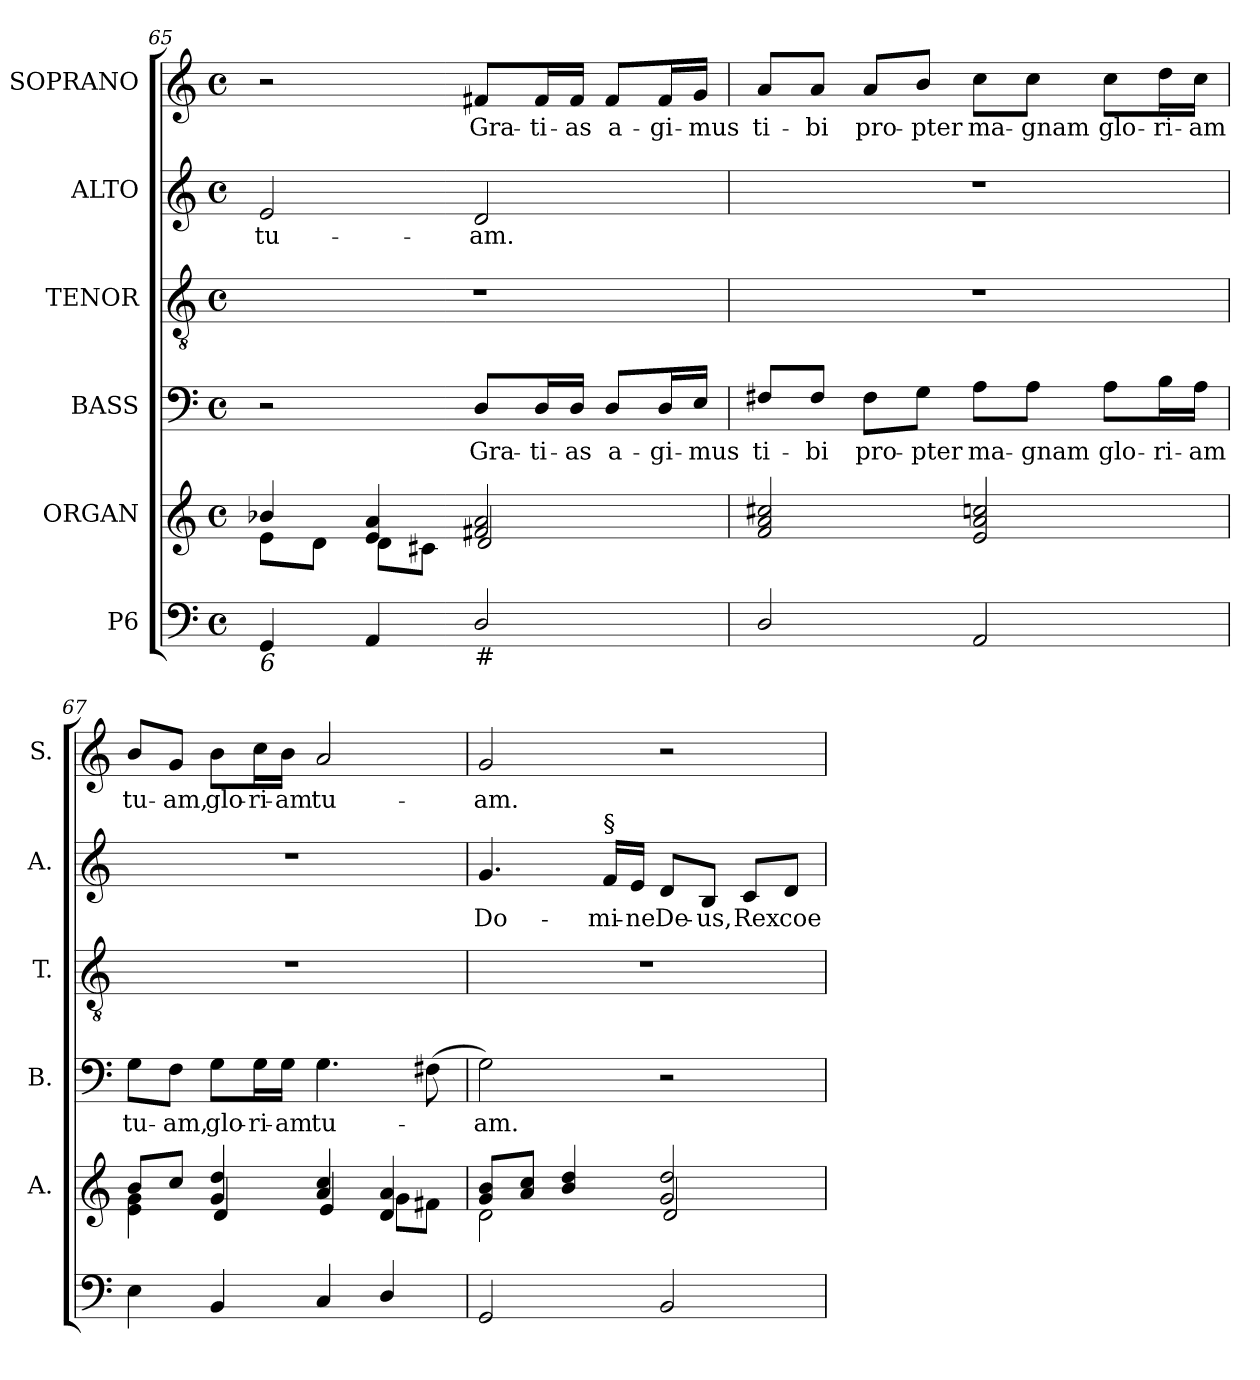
**kern	**kern	**kern	**text	**kern	**kern	**text	**kern	**text
*part6	*part5	*part4	*part4	*part3	*part2	*part2	*part1	*part1
*staff6	*staff5	*staff4	*staff4	*staff3	*staff2	*staff2	*staff1	*staff1
*I"P6	*I"ORGAN	*I"BASS	*	*I"TENOR	*I"ALTO	*	*I"SOPRANO	*
*	*I'A.	*I'B.	*	*I'T.	*I'A.	*	*I'S.	*
*clefF4	*clefG2	*clefF4	*	*clefGv2	*clefG2	*	*clefG2	*
*	*	*	*	*ITrd7c12	*	*	*	*
*k[]	*k[]	*k[]	*	*k[]	*k[]	*	*k[]	*
*C:	*C:	*C:	*	*C:	*C:	*	*C:	*
*M4/4	*M4/4	*M4/4	*	*M4/4	*M4/4	*	*M4/4	*
*met(c)	*met(c)	*met(c)	*	*met(c)	*met(c)	*	*met(c)	*
=65	=65	=65	=65	=65	=65	=65	=65	=65
*	*^	*	*	*	*	*	*	*
!LO:TX:b:i:t=6	!	!	!	!	!	!	!	!	!
!	!	!	!	!	!	!	!LO:LY:b:color=#000000	!	!
4GGi/	4b-Xi/	8ei\L	2r	.	1r	2ei/	tu-	2r	.
.	.	8di\J	.	.	.	.	.	.	.
4AAi/	4ei/ 4ai	8di\L	.	.	.	.	.	.	.
.	.	8c#Xi\J	.	.	.	.	.	.	.
!	!	!	!	!LO:LY:b:color=#000000	!	!	!	!	!
!	!	!	!	!	!	!	!LO:LY:b:color=#000000	!	!
!LO:TX:b:i:t=#	!	!	!	!	!	!	!	!	!
!	!	!	!	!	!	!	!	!	!LO:LY:b:color=#000000
2Di/	2f#Xi/ 2ai	2di/	8Di/L	Gra-	.	2di/	-am.	8f#Xi/L	Gra-
!	!	!	!	!LO:LY:b:color=#000000	!	!	!	!	!
!	!	!	!	!	!	!	!	!	!LO:LY:b:color=#000000
.	.	.	16Di/L	-ti-	.	.	.	16f#i/L	-ti-
!	!	!	!	!LO:LY:b:color=#000000	!	!	!	!	!
!	!	!	!	!	!	!	!	!	!LO:LY:b:color=#000000
.	.	.	16Di/JJ	-as	.	.	.	16f#i/JJ	-as
!	!	!	!	!LO:LY:b:color=#000000	!	!	!	!	!
!	!	!	!	!	!	!	!	!	!LO:LY:b:color=#000000
.	.	.	8Di/L	a-	.	.	.	8f#i/L	a-
!	!	!	!	!LO:LY:b:color=#000000	!	!	!	!	!
!	!	!	!	!	!	!	!	!	!LO:LY:b:color=#000000
.	.	.	16Di/L	-gi-	.	.	.	16f#i/L	-gi-
!	!	!	!	!LO:LY:b:color=#000000	!	!	!	!	!
!	!	!	!	!	!	!	!	!	!LO:LY:b:color=#000000
.	.	.	16Ei/JJ	-mus	.	.	.	16gi/JJ	-mus
*	*v	*v	*	*	*	*	*	*	*
=66	=66	=66	=66	=66	=66	=66	=66	=66
!	!	!	!LO:LY:b:color=#000000	!	!	!	!	!
!	!	!	!	!	!	!	!	!LO:LY:b:color=#000000
2Di/	2fi/ 2ai 2cc#Xi	8F#Xi/L	ti-	1r	1r	.	8ai/L	ti-
!	!	!	!LO:LY:b:color=#000000	!	!	!	!	!
!	!	!	!	!	!	!	!	!LO:LY:b:color=#000000
.	.	8F#i/J	-bi	.	.	.	8ai/J	-bi
!	!	!	!LO:LY:b:color=#000000	!	!	!	!	!
!	!	!	!	!	!	!	!	!LO:LY:b:color=#000000
.	.	8F#i\L	pro-	.	.	.	8ai/L	pro-
!	!	!	!LO:LY:b:color=#000000	!	!	!	!	!
!	!	!	!	!	!	!	!	!LO:LY:b:color=#000000
.	.	8Gi\J	-pter	.	.	.	8bi/J	-pter
!	!	!	!LO:LY:b:color=#000000	!	!	!	!	!
!	!	!	!	!	!	!	!	!LO:LY:b:color=#000000
2AAi/	2ei/ 2ai 2ccni	8Ai\L	ma-	.	.	.	8cci\L	ma-
!	!	!	!LO:LY:b:color=#000000	!	!	!	!	!
!	!	!	!	!	!	!	!	!LO:LY:b:color=#000000
.	.	8Ai\J	-gnam	.	.	.	8cci\J	-gnam
!	!	!	!LO:LY:b:color=#000000	!	!	!	!	!
!	!	!	!	!	!	!	!	!LO:LY:b:color=#000000
.	.	8Ai\L	glo-	.	.	.	8cci\L	glo-
!	!	!	!LO:LY:b:color=#000000	!	!	!	!	!
!	!	!	!	!	!	!	!	!LO:LY:b:color=#000000
.	.	16Bi\L	-ri-	.	.	.	16ddi\L	-ri-
!	!	!	!LO:LY:b:color=#000000	!	!	!	!	!
!	!	!	!	!	!	!	!	!LO:LY:b:color=#000000
.	.	16Ai\JJ	-am	.	.	.	16cci\JJ	-am
!!LO:LB:g=z
=67	=67	=67	=67	=67	=67	=67	=67	=67
*	*^	*	*	*	*	*	*	*
!	!	!	!	!LO:LY:b:color=#000000	!	!	!	!	!
!	!	!	!	!	!	!	!	!	!LO:LY:b:color=#000000
4Ei\	8bi/L	4ei\ 4gi	8Gi\L	tu-	1r	1r	.	8bi/L	tu-
!	!	!	!	!LO:LY:b:color=#000000	!	!	!	!	!
!	!	!	!	!	!	!	!	!	!LO:LY:b:color=#000000
.	8cci/J	.	8Fi\J	-am,	.	.	.	8gi/J	-am,
!	!	!	!	!LO:LY:b:color=#000000	!	!	!	!	!
!	!	!	!	!	!	!	!	!	!LO:LY:b:color=#000000
4BBi/	4gi/ 4ddi	4di/	8Gi\L	glo-	.	.	.	8bi\L	glo-
!	!	!	!	!LO:LY:b:color=#000000	!	!	!	!	!
!	!	!	!	!	!	!	!	!	!LO:LY:b:color=#000000
.	.	.	16Gi\L	-ri-	.	.	.	16cci\L	-ri-
!	!	!	!	!LO:LY:b:color=#000000	!	!	!	!	!
!	!	!	!	!	!	!	!	!	!LO:LY:b:color=#000000
.	.	.	16Gi\JJ	-am	.	.	.	16bi\JJ	-am
!	!	!	!	!LO:LY:b:color=#000000	!	!	!	!	!
!	!	!	!	!	!	!	!	!	!LO:LY:b:color=#000000
4Ci/	4ai/ 4cci	4ei/	4.Gi\	tu-	.	.	.	2ai/	tu-
4Di/	4di/ 4ai	8gi\L	.	.	.	.	.	.	.
.	.	8f#Xi\J	(8F#Xi\	.	.	.	.	.	.
=68	=68	=68	=68	=68	=68	=68	=68	=68	=68
!	!	!	!	!LO:LY:b:color=#000000	!	!	!	!	!
!	!	!	!	!	!	!	!LO:LY:b:color=#000000	!	!
!	!	!	!	!	!	!	!	!	!LO:LY:b:color=#000000
2GGi/	8gi/ 8biL	2di\	2Gi\)	-am.	1r	4.gi/	Do-	2gi/	-am.
.	8ai/ 8cciJ	.	.	.	.	.	.	.	.
.	4bi/ 4ddi	.	.	.	.	.	.	.	.
!	!	!	!	!	!	!LO:TX:a:t=§	!	!	!
!	!	!	!	!	!	!	!LO:LY:b:color=#000000	!	!
.	.	.	.	.	.	16fi/LL	-mi-	.	.
!	!	!	!	!	!	!	!LO:LY:b:color=#000000	!	!
.	.	.	.	.	.	16ei/JJ	-ne	.	.
!	!	!	!	!	!	!	!LO:LY:b:color=#000000	!	!
2BBi/	2gi/ 2ddi	2di/	2r	.	.	8di/L	De-	2r	.
!	!	!	!	!	!	!	!LO:LY:b:color=#000000	!	!
.	.	.	.	.	.	8Bi/J	-us,	.	.
!	!	!	!	!	!	!	!LO:LY:b:color=#000000	!	!
.	.	.	.	.	.	8ci/L	Rex	.	.
!	!	!	!	!	!	!	!LO:LY:b:color=#000000	!	!
.	.	.	.	.	.	8di/J	coe-	.	.
*	*v	*v	*	*	*	*	*	*	*
=	=	=	=	=	=	=	=	=
*-	*-	*-	*-	*-	*-	*-	*-	*-
